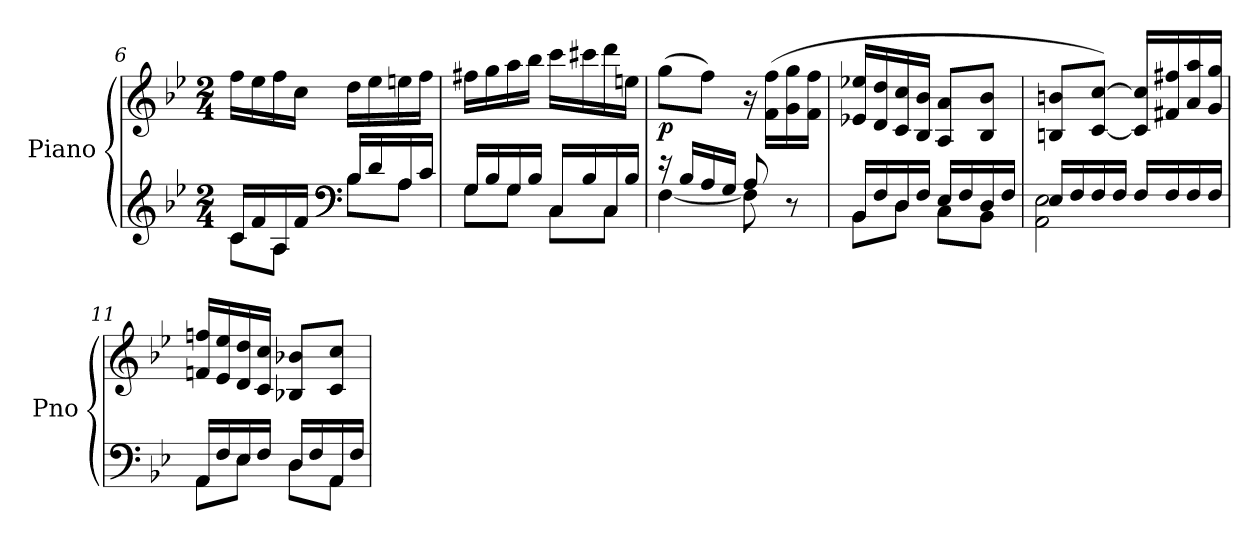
**kern	**kern	**dynam
*part1	*part1	*part1
*staff2	*staff1	*staff1/2
*I"Piano	*	*
*I'Pno	*	*
*clefG2	*clefG2	*
*k[b-e-]	*k[b-e-]	*
*B-:	*B-:	*
*M2/4	*M2/4	*
=6	=6	=6
*^	*	*
16c/LL	8c\L	16ff\LL	.
16f/	.	16ee-\	.
16A/	8A\J	16ff\	.
16f/JJ	.	16cc\JJ	.
*clefF4	*	*	*
16B-/LL	8B-\L	16dd\LL	.
16d/	.	16ee-\	.
16A/	8A\J	16een\	.
16c/JJ	.	16ff\JJ	.
=7	=7	=7	=7
16G/LL	8G\L	16ff#X\LL	.
16B-/	.	16gg\	.
16G/	8G\J	16aa\	.
16B-/JJ	.	16bb-\JJ	.
16C/LL	8C\L	16ccc\LL	.
16B-/	.	16ccc#X\	.
16C/	8C\J	16ddd\	.
16B-/JJ	.	16een\JJ	.
=8	=8	=8	=8
!	!	!	!LO:DY:b
16re	[4F\	(>8gg\L	p
16B-/LL	.	.	.
16A/	.	8ff\J)	.
16G/JJ	.	.	.
8A/	8F\]	16r	.
.	.	(>16f\ 16ff\LL	.
8r	8ryy	16g\ 16gg\	.
.	.	16f\ 16ff\JJ	.
!!LO:LB:g=z
=9	=9	=9	=9
16BB-/LL	8BB-\L	16e-X/ 16ee-X/LL	.
16F/	.	16d/ 16dd/	.
16D/	8D\J	16c/ 16cc/	.
16F/JJ	.	16B-/ 16b-/JJ	.
16E-/LL	8C\L	8A/ 8a/L	.
16F/	.	.	.
16D/	8BB-\J	8B-/ 8b-/J	.
16F/JJ	.	.	.
=10	=10	=10	=10
16E-/LL	2AA\ 2E-\	8Bn/ 8bn/L	.
16F/	.	.	.
16F/	.	[8c/ [8cc/J)	.
16F/JJ	.	.	.
16F/LL	.	16c/] 16cc/]LL	.
16F/	.	16f#X/ 16ff#X/	.
16F/	.	16a/ 16aa/	.
16F/JJ	.	16g/ 16gg/JJ	.
=11	=11	=11	=11
16AA/LL	8AA\L	16fn/ 16ffn/LL	.
16F/	.	16e-/ 16ee-/	.
16E-/	8E-\J	16d/ 16dd/	.
16F/JJ	.	16c/ 16cc/JJ	.
16D/LL	8D\L	8B-X/ 8b-X/L	.
16F/	.	.	.
16AA/	8AA\J	8c/ 8cc/J	.
16F/JJ	.	.	.
*v	*v	*	*
=	=	=
*-	*-	*-
